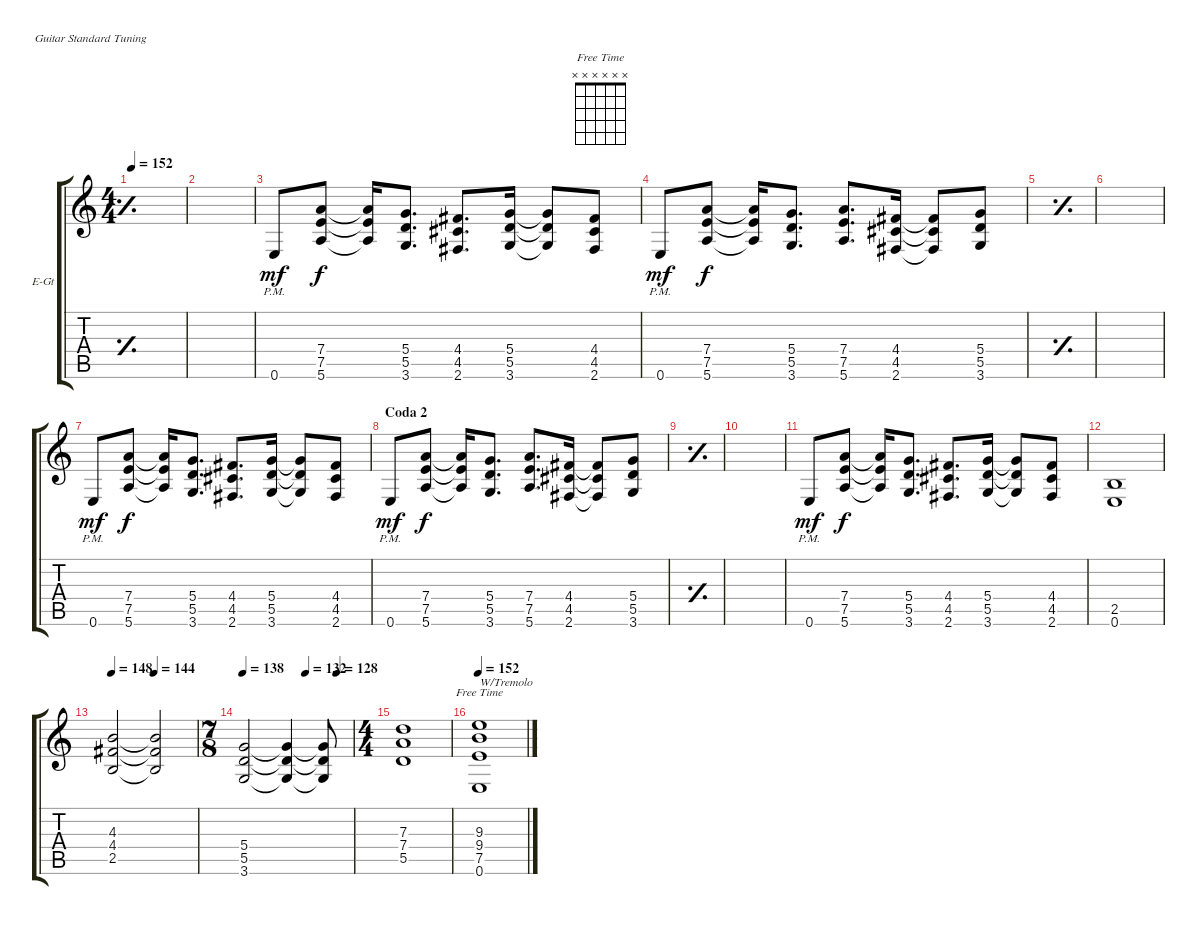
\bracketExtendMode groupsimilarinstruments
\firstSystemTrackNameOrientation horizontal
\otherSystemsTrackNameOrientation horizontal
\track ("Gtr. I" "E-Gt") {instrument overdrivenguitar}
\staff {score tabs}
\tuning (E4 B3 G3 D3 A2 E2)
\chord ("Free Time" x x x x x x)
\ts (4 4)
\tempo 152
\clef g2
\simile simple
\ks c
|
|
0.6{pm}.8{dy mf} (7.4 7.5 5.6).8{dy f} (7.4{t} 7.5{t} 5.6{t}).16 (5.4 5.5 3.6).8{d} (4.4 4.5 2.6).8{d} (5.4 5.5 3.6).16 (5.4{t} 5.5{t} 3.6{t}).8 (4.4 4.5 2.6).8 |
0.6{pm}.8{dy mf} (7.4 7.5 5.6).8{dy f} (7.4{t} 7.5{t} 5.6{t}).16 (5.4 5.5 3.6).8{d} (7.4 7.5 5.6).8{d} (4.4 4.5 2.6).16 (4.4{t} 4.5{t} 2.6{t}).8 (5.4 5.5 3.6).8 |
\simile simple
|
|
\simile none
0.6{pm}.8{dy mf} (7.4 7.5 5.6).8{dy f} (7.4{t} 7.5{t} 5.6{t}).16 (5.4 5.5 3.6).8{d} (4.4 4.5 2.6).8{d} (5.4 5.5 3.6).16 (5.4{t} 5.5{t} 3.6{t}).8 (4.4 4.5 2.6).8 |
\section ("" "Coda 2")
0.6{pm}.8{dy mf} (7.4 7.5 5.6).8{dy f} (7.4{t} 7.5{t} 5.6{t}).16 (5.4 5.5 3.6).8{d} (7.4 7.5 5.6).8{d} (4.4 4.5 2.6).16 (4.4{t} 4.5{t} 2.6{t}).8 (5.4 5.5 3.6).8 |
\simile simple
|
|
\simile none
0.6{pm}.8{dy mf} (7.4 7.5 5.6).8{dy f} (7.4{t} 7.5{t} 5.6{t}).16 (5.4 5.5 3.6).8{d} (4.4 4.5 2.6).8{d} (5.4 5.5 3.6).16 (5.4{t} 5.5{t} 3.6{t}).8 (4.4 4.5 2.6).8 |
(2.5 0.6).1 |
\tempo 148
\tempo (144 0.5)
(4.3 4.4 2.5).2 (4.3{t} 4.4{t} 2.5{t}).2 |
\ts (7 8)
\tempo 138
\tempo (132 0.571429)
\tempo (128 0.857143)
(5.4 5.5 3.6).2 (5.4{t} 5.5{t} 3.6{t}).4 (5.4{t} 5.5{t} 3.6{t}).8 |
\ts (4 4)
(7.3 7.4 5.5).1 |
\tempo 152
(9.3 9.4 7.5 0.6).1{ch "Free Time" txt "W/Tremolo"}
